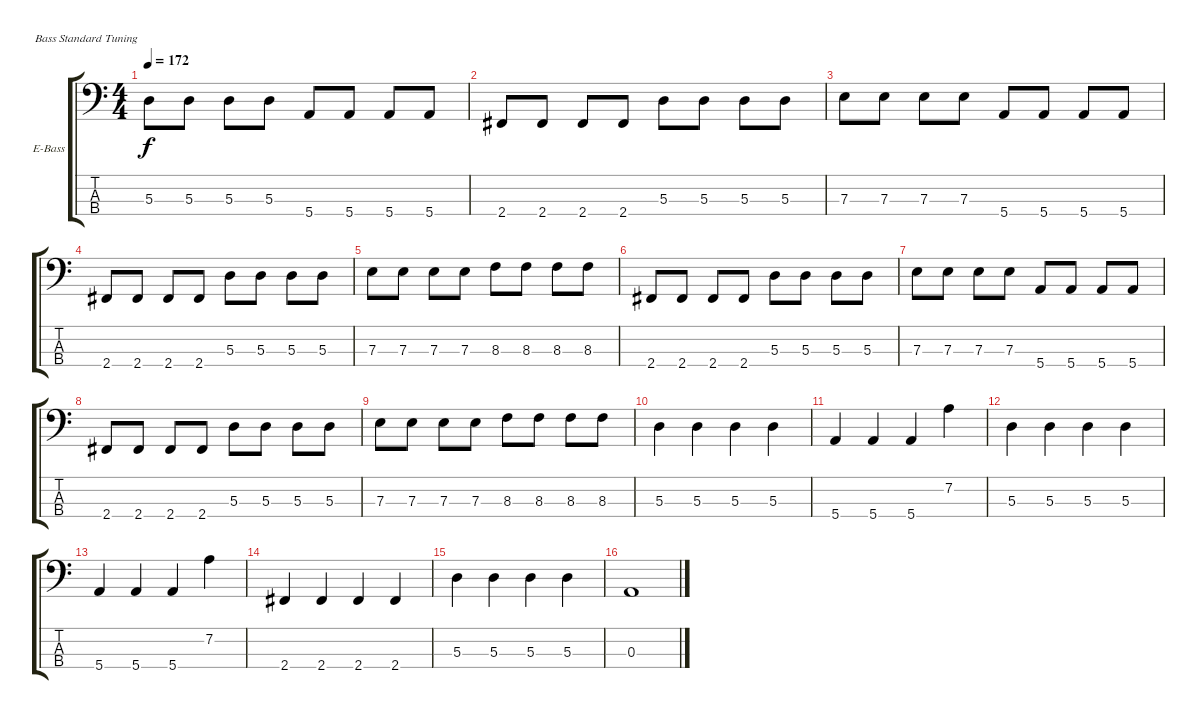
\bracketExtendMode groupsimilarinstruments
\firstSystemTrackNameOrientation horizontal
\otherSystemsTrackNameOrientation horizontal
\track ("Bass" "E-Bass") {instrument electricbassfinger}
\staff {score tabs}
\tuning (G2 D2 A1 E1)
\ts (4 4)
\tempo 172
\clef f4
\ks c
5.3.8{dy f} 5.3.8 5.3.8 5.3.8 5.4.8 5.4.8 5.4.8 5.4.8 |
2.4.8 2.4.8 2.4.8 2.4.8 5.3.8 5.3.8 5.3.8 5.3.8 |
7.3.8 7.3.8 7.3.8 7.3.8 5.4.8 5.4.8 5.4.8 5.4.8 |
2.4.8 2.4.8 2.4.8 2.4.8 5.3.8 5.3.8 5.3.8 5.3.8 |
7.3.8 7.3.8 7.3.8 7.3.8 8.3.8 8.3.8 8.3.8 8.3.8 |
2.4.8 2.4.8 2.4.8 2.4.8 5.3.8 5.3.8 5.3.8 5.3.8 |
7.3.8 7.3.8 7.3.8 7.3.8 5.4.8 5.4.8 5.4.8 5.4.8 |
2.4.8 2.4.8 2.4.8 2.4.8 5.3.8 5.3.8 5.3.8 5.3.8 |
7.3.8 7.3.8 7.3.8 7.3.8 8.3.8 8.3.8 8.3.8 8.3.8 |
5.3.4 5.3.4 5.3.4 5.3.4 |
5.4.4 5.4.4 5.4.4 7.2.4 |
5.3.4 5.3.4 5.3.4 5.3.4 |
5.4.4 5.4.4 5.4.4 7.2.4 |
2.4.4 2.4.4 2.4.4 2.4.4 |
5.3.4 5.3.4 5.3.4 5.3.4 |
0.3.1
